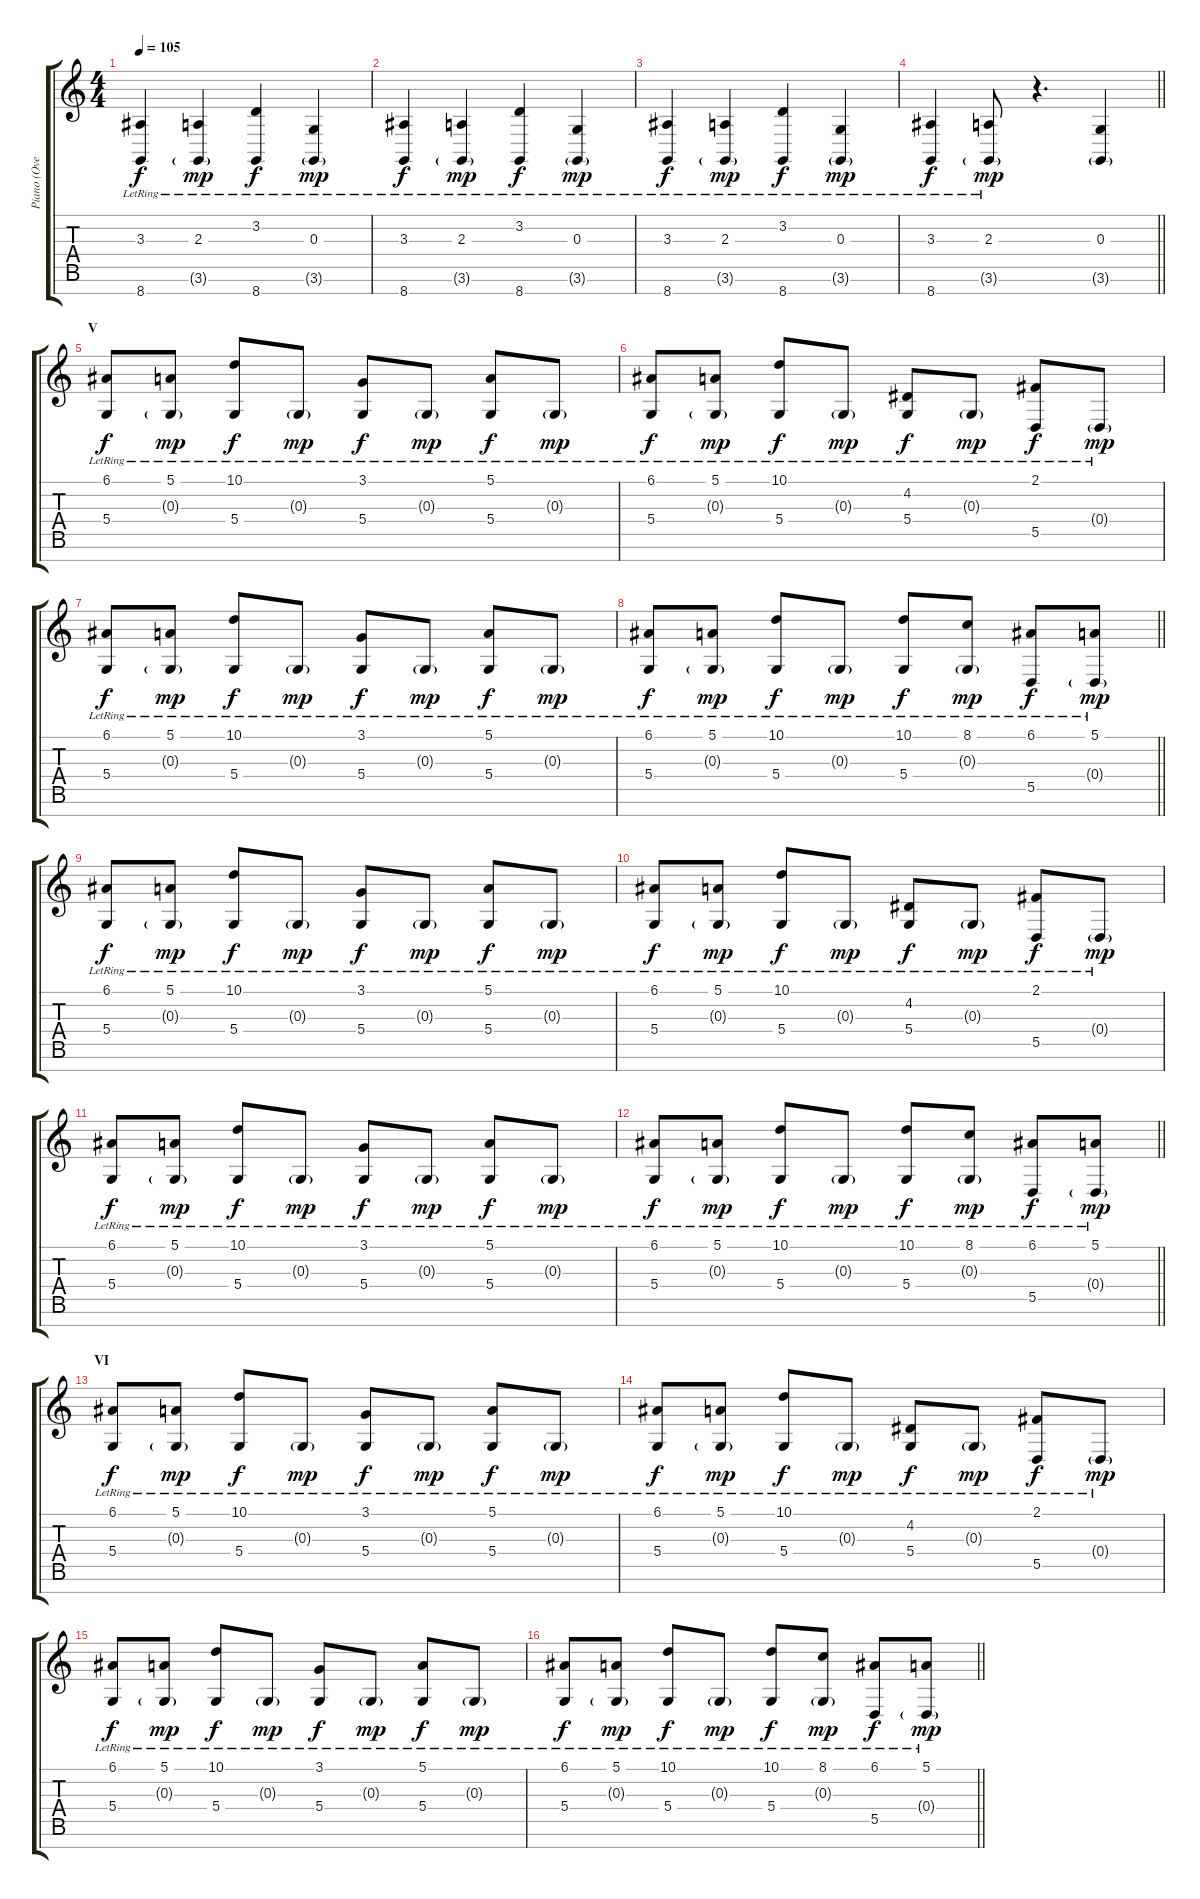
\track ("Piano (Overdub)" "Piano (Ove") {instrument electricgrandpiano}
\staff {score tabs}
\tuning (E4 B3 G3 D3 A2 E2 B1) {hide}
\ts (4 4)
\tempo 105
\clef g2
\ks c
(3.3{lr} 8.7{lr}).4{dy f} (2.3{lr} 3.6{g lr}).4{dy mp} (3.2{lr} 8.7{lr}).4{dy f} (0.3{lr} 3.6{g lr}).4{dy mp} |
(3.3{lr} 8.7{lr}).4{dy f} (2.3{lr} 3.6{g lr}).4{dy mp} (3.2{lr} 8.7{lr}).4{dy f} (0.3{lr} 3.6{g lr}).4{dy mp} |
(3.3{lr} 8.7{lr}).4{dy f} (2.3{lr} 3.6{g lr}).4{dy mp} (3.2{lr} 8.7{lr}).4{dy f} (0.3{lr} 3.6{g lr}).4{dy mp} |
\barLineRight lightlight
(3.3{lr} 8.7{lr}).4{dy f} (2.3{lr} 3.6{g lr}).8{dy mp} r.4{d} (0.3 3.6{g}).4 |
\section ("" "V")
(6.1{lr} 5.4{lr}).8{dy f} (5.1{lr} 0.3{g lr}).8{dy mp} (10.1{lr} 5.4{lr}).8{dy f} 0.3{g lr}.8{dy mp} (3.1{lr} 5.4{lr}).8{dy f} 0.3{g lr}.8{dy mp} (5.1{lr} 5.4{lr}).8{dy f} 0.3{g lr}.8{dy mp} |
(6.1{lr} 5.4{lr}).8{dy f} (5.1{lr} 0.3{g lr}).8{dy mp} (10.1{lr} 5.4{lr}).8{dy f} 0.3{g lr}.8{dy mp} (4.2{lr} 5.4{lr}).8{dy f} 0.3{g lr}.8{dy mp} (2.1{lr} 5.5{lr}).8{dy f} 0.4{g lr}.8{dy mp} |
(6.1{lr} 5.4{lr}).8{dy f} (5.1{lr} 0.3{g lr}).8{dy mp} (10.1{lr} 5.4{lr}).8{dy f} 0.3{g lr}.8{dy mp} (3.1{lr} 5.4{lr}).8{dy f} 0.3{g lr}.8{dy mp} (5.1{lr} 5.4{lr}).8{dy f} 0.3{g lr}.8{dy mp} |
\barLineRight lightlight
(6.1{lr} 5.4{lr}).8{dy f} (5.1{lr} 0.3{g lr}).8{dy mp} (10.1{lr} 5.4{lr}).8{dy f} 0.3{g lr}.8{dy mp} (10.1{lr} 5.4{lr}).8{dy f} (8.1{lr} 0.3{g lr}).8{dy mp} (6.1{lr} 5.5{lr}).8{dy f} (5.1{lr} 0.4{g lr}).8{dy mp} |
(6.1{lr} 5.4{lr}).8{dy f} (5.1{lr} 0.3{g lr}).8{dy mp} (10.1{lr} 5.4{lr}).8{dy f} 0.3{g lr}.8{dy mp} (3.1{lr} 5.4{lr}).8{dy f} 0.3{g lr}.8{dy mp} (5.1{lr} 5.4{lr}).8{dy f} 0.3{g lr}.8{dy mp} |
(6.1{lr} 5.4{lr}).8{dy f} (5.1{lr} 0.3{g lr}).8{dy mp} (10.1{lr} 5.4{lr}).8{dy f} 0.3{g lr}.8{dy mp} (4.2{lr} 5.4{lr}).8{dy f} 0.3{g lr}.8{dy mp} (2.1{lr} 5.5{lr}).8{dy f} 0.4{g lr}.8{dy mp} |
(6.1{lr} 5.4{lr}).8{dy f} (5.1{lr} 0.3{g lr}).8{dy mp} (10.1{lr} 5.4{lr}).8{dy f} 0.3{g lr}.8{dy mp} (3.1{lr} 5.4{lr}).8{dy f} 0.3{g lr}.8{dy mp} (5.1{lr} 5.4{lr}).8{dy f} 0.3{g lr}.8{dy mp} |
\barLineRight lightlight
(6.1{lr} 5.4{lr}).8{dy f} (5.1{lr} 0.3{g lr}).8{dy mp} (10.1{lr} 5.4{lr}).8{dy f} 0.3{g lr}.8{dy mp} (10.1{lr} 5.4{lr}).8{dy f} (8.1{lr} 0.3{g lr}).8{dy mp} (6.1{lr} 5.5{lr}).8{dy f} (5.1{lr} 0.4{g lr}).8{dy mp} |
\section ("" "VI")
(6.1{lr} 5.4{lr}).8{dy f} (5.1{lr} 0.3{g lr}).8{dy mp} (10.1{lr} 5.4{lr}).8{dy f} 0.3{g lr}.8{dy mp} (3.1{lr} 5.4{lr}).8{dy f} 0.3{g lr}.8{dy mp} (5.1{lr} 5.4{lr}).8{dy f} 0.3{g lr}.8{dy mp} |
(6.1{lr} 5.4{lr}).8{dy f} (5.1{lr} 0.3{g lr}).8{dy mp} (10.1{lr} 5.4{lr}).8{dy f} 0.3{g lr}.8{dy mp} (4.2{lr} 5.4{lr}).8{dy f} 0.3{g lr}.8{dy mp} (2.1{lr} 5.5{lr}).8{dy f} 0.4{g lr}.8{dy mp} |
(6.1{lr} 5.4{lr}).8{dy f} (5.1{lr} 0.3{g lr}).8{dy mp} (10.1{lr} 5.4{lr}).8{dy f} 0.3{g lr}.8{dy mp} (3.1{lr} 5.4{lr}).8{dy f} 0.3{g lr}.8{dy mp} (5.1{lr} 5.4{lr}).8{dy f} 0.3{g lr}.8{dy mp} |
\barLineRight lightlight
(6.1{lr} 5.4{lr}).8{dy f} (5.1{lr} 0.3{g lr}).8{dy mp} (10.1{lr} 5.4{lr}).8{dy f} 0.3{g lr}.8{dy mp} (10.1{lr} 5.4{lr}).8{dy f} (8.1{lr} 0.3{g lr}).8{dy mp} (6.1{lr} 5.5{lr}).8{dy f} (5.1{lr} 0.4{g lr}).8{dy mp}
